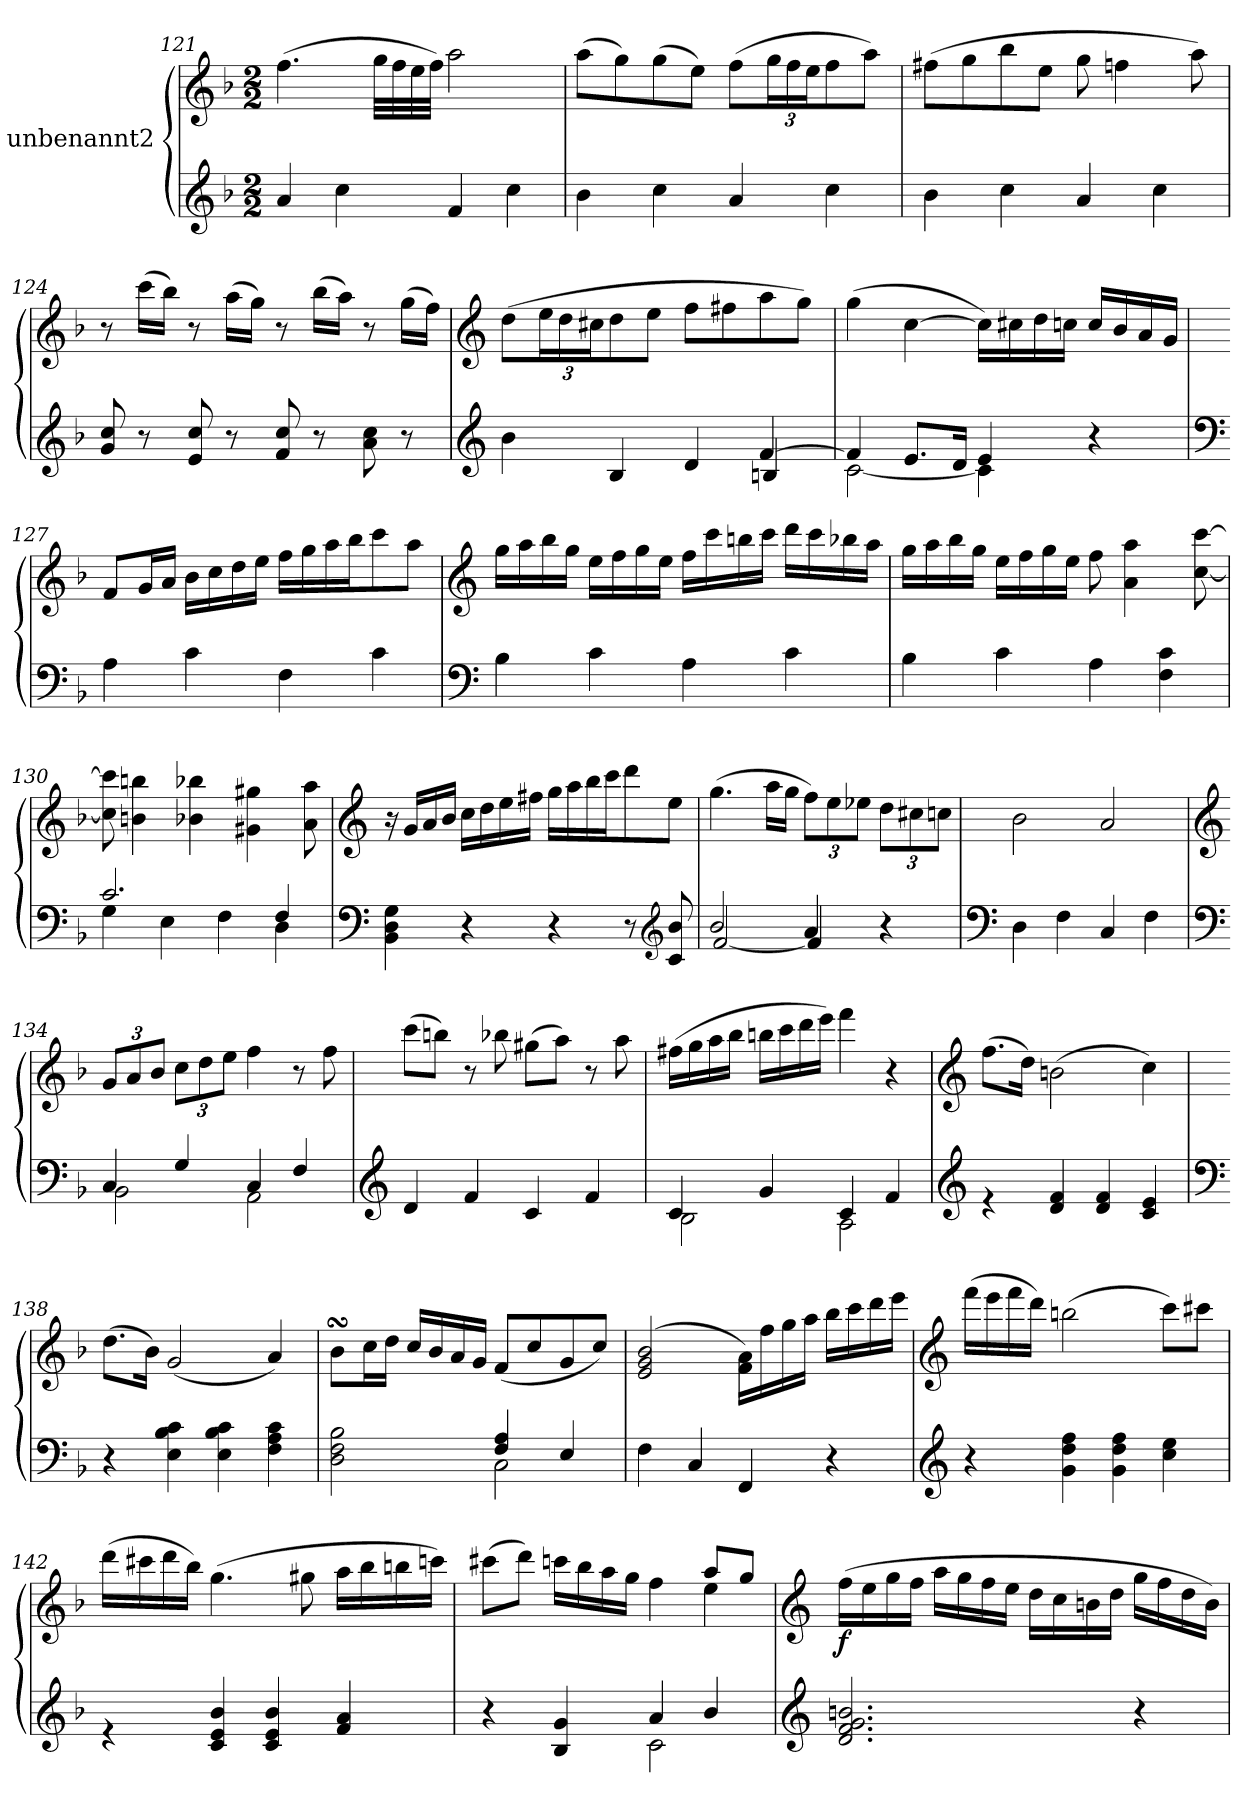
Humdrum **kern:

**kern	**kern	**dynam
*part1	*part1	*part1
*staff2	*staff1	*staff1/2
*I"unbenannt2	*	*
!!LO:LB:g=z
*clefG2	*clefG2	*
*k[b-]	*k[b-]	*
*M2/2	*M2/2	*
=121	=121	=121
4a/	(>4.ff\	.
4cc\	.	.
.	32gg\LLL	.
.	32ff\	.
.	32ee\	.
.	32ff\JJJ)	.
4f/	2aa\	.
4cc\	.	.
=122	=122	=122
4b-\	(>8aa\L	.
.	8gg\)	.
4cc\	(>8gg\	.
.	8ee\J)	.
4a/	(>8ff\L	.
*	*Xbrackettup	*
.	24gg\L	.
.	24ff\	.
.	24ee\J	.
4cc\	8ff\	.
.	8aa\J)	.
=123	=123	=123
4b-\	(>8ff#X\L	.
.	8gg\	.
4cc\	8bb-\	.
.	8ee\J	.
4a/	8gg\	.
.	4ffn\	.
4cc\	.	.
.	8aa\)	.
=124	=124	=124
8g/ 8cc/	8r	.
8r	(>16ccc\LL	.
.	16bb-\JJ)	.
8e/ 8cc/	8r	.
8r	(>16aa\LL	.
.	16gg\JJ)	.
8f/ 8cc/	8r	.
8r	(>16bb-\LL	.
.	16aa\JJ)	.
8a\ 8cc\	8r	.
8r	(>16gg\LL	.
.	16ff\JJ)	.
!!LO:PB:g=z
=125	=125	=125
*clefG2	*clefG2	*
*^	*	*
4b-\	2.ryy	(>8dd\L	.
.	.	24ee\L	.
.	.	24dd\	.
.	.	24cc#X\J	.
4B-/	.	8dd\	.
.	.	8ee\J	.
4d/	.	8ff\L	.
.	.	8ff#X\	.
[4f/	4Bn/	8aa\	.
.	.	8gg\J)	.
=126	=126	=126	=126
4f/]	[2c\	(>4gg\	.
8.e/L	.	[4cc\	.
16d/Jk	.	.	.
4e/	4c\]	16cc\LL])	.
.	.	16cc#X\	.
.	.	16dd\	.
.	.	16ccn\JJ	.
4r	4ryy	16cc/LL	.
.	.	16b-/	.
.	.	16a/	.
.	.	16g/JJ	.
*v	*v	*	*
=127	=127	=127
*clefF4	*	*
4A\	8f/L	.
.	16g/L	.
.	16a/JJ	.
4c\	16b-\LL	.
.	16cc\	.
.	16dd\	.
.	16ee\JJ	.
4F\	16ff\LL	.
.	16gg\	.
.	16aa\	.
.	16bb-\J	.
4c\	8ccc\	.
.	8aa\J	.
!!LO:LB:g=z
=128	=128	=128
*clefF4	*clefG2	*
4B-\	16gg\LL	.
.	16aa\	.
.	16bb-\	.
.	16gg\JJ	.
4c\	16ee\LL	.
.	16ff\	.
.	16gg\	.
.	16ee\JJ	.
4A\	16ff\LL	.
.	16ccc\	.
.	16bbn\	.
.	16ccc\JJ	.
4c\	16ddd\LL	.
.	16ccc\	.
.	16bb-X\	.
.	16aa\JJ	.
=129	=129	=129
4B-\	16gg\LL	.
.	16aa\	.
.	16bb-\	.
.	16gg\JJ	.
4c\	16ee\LL	.
.	16ff\	.
.	16gg\	.
.	16ee\JJ	.
4A\	8ff\	.
.	4a\ 4aa\	.
4F\ 4c\	.	.
.	[8cc\ [8ccc\	.
=130	=130	=130
*^	*	*
2.c/	4G\	8cc\] 8ccc\]	.
.	.	4bn\ 4bbn\	.
.	4E\	.	.
.	.	4b-X\ 4bb-X\	.
.	4F\	.	.
.	.	4g#X\ 4gg#X\	.
4F/	4D\	.	.
.	.	8a\ 8aa\	.
*v	*v	*	*
!!LO:LB:g=z
=131	=131	=131
*clefF4	*clefG2	*
4BB-\ 4D\ 4G\	16r	.
.	16g/LL	.
.	16a/	.
.	16b-/JJ	.
4r	16cc\LL	.
.	16dd\	.
.	16ee\	.
.	16ff#X\JJ	.
4r	16gg\LL	.
.	16aa\	.
.	16bb-\	.
.	16ccc\J	.
8r	8ddd\	.
*clefG2	*	*
8c/ 8b-/	8ee\J	.
=132	=132	=132
*^	*	*
2b-/	[2f/	(>4.gg\	.
.	.	16aa\LL	.
.	.	16gg\JJ	.
4a/	4f/]	12ff\L)	.
.	.	12ee\	.
.	.	12ee-X\J	.
4r	4ryy	12dd\L	.
.	.	12cc#X\	.
.	.	12ccn\J	.
*v	*v	*	*
=133	=133	=133
*clefF4	*	*
4D\	2b-\	.
4F\	.	.
4C/	2a/	.
4F\	.	.
!!LO:LB:g=z
=134	=134	=134
*clefF4	*clefG2	*
*^	*	*
4C/	2BB-\	12g/L	.
.	.	12a/	.
.	.	12b-/J	.
4G/	.	12cc\L	.
.	.	12dd\	.
.	.	12ee\J	.
4C/	2AA\	4ff\	.
4F/	.	8r	.
.	.	8ff\	.
=135	=135	=135	=135
*clefG2	*	*	*
1ryy	4d/	(>8ccc\L	.
.	.	8bbn\J)	.
.	4f/	8r	.
.	.	8bb-X\	.
.	4c/	(>8gg#X\L	.
.	.	8aa\J)	.
.	4f/	8r	.
.	.	8aa\	.
=136	=136	=136	=136
4c/	2B-\	(>16ff#X\LL	.
.	.	16gg\	.
.	.	16aa\	.
.	.	16bb-\JJ	.
4g/	.	16bbn\LL	.
.	.	16ccc\	.
.	.	16ddd\	.
.	.	16eee\JJ)	.
4c/	2A\	4fff\	.
4f/	.	4r	.
!!LO:LB:g=z
=137	=137	=137	=137
*clefG2	*	*clefG2	*
1ryy	4r	(>8.ff\L	.
.	.	16dd\Jk)	.
.	4d/ 4f/	(>2bn\	.
.	4d/ 4f/	.	.
.	4c/ 4e/	4cc\)	.
*v	*v	*	*
=138	=138	=138
*clefF4	*	*
4r	(>8.dd\L	.
.	16b-\Jk)	.
4E\ 4B-\ 4c\	(<2g/	.
4E\ 4B-\ 4c\	.	.
4F\ 4A\ 4c\	4a/)	.
=139	=139	=139
*^	*	*
2D\ 2F\ 2B-\	2ryy	8b-sSSs\L	.
.	.	16cc\L	.
.	.	16dd\JJ	.
.	.	16cc/LL	.
.	.	16b-/	.
.	.	16a/	.
.	.	16g/JJ	.
4F/ 4A/	2C\	(<8f/L	.
.	.	8cc/	.
4E/	.	8g/	.
.	.	8cc/J)	.
*v	*v	*	*
=140	=140	=140
4F\	(>2e/ 2g/ 2b-/	.
4C/	.	.
4FF/	16f\ 16a\LL)	.
.	16ff\	.
.	16gg\	.
.	16aa\JJ	.
4r	16bb-\LL	.
.	16ccc\	.
.	16ddd\	.
.	16eee\JJ	.
!!LO:LB:g=z
=141	=141	=141
*clefG2	*clefG2	*
4r	(>16fff\LL	.
.	16eee\	.
.	16fff\	.
.	16ddd\JJ)	.
4g\ 4dd\ 4ff\	(>2bbn\	.
4g\ 4dd\ 4ff\	.	.
4cc\ 4ee\	8ccc\L)	.
.	8ccc#X\J	.
=142	=142	=142
*^	*	*
1ryy	4r	(>16ddd\LL	.
.	.	16ccc#X\	.
.	.	16ddd\	.
.	.	16bb-\JJ)	.
.	4c/ 4e/ 4b-/	(>4.gg\	.
.	4c/ 4e/ 4b-/	.	.
.	.	8gg#X\	.
.	4f/ 4a/	16aa\LL	.
.	.	16bb-\	.
.	.	16bbn\	.
.	.	16cccn\JJ)	.
=143	=143	=143	=143
*	*	*^	*
4r	2ryy	(<8ccc#X\L	2.ryy	.
.	.	8ddd\J)	.	.
4B-/ 4g/	.	16cccn\LL	.	.
.	.	16bb-\	.	.
.	.	16aa\	.	.
.	.	16gg\JJ	.	.
4a/	2c\	4ff\	.	.
4b-/	.	8aa/L	4ee\	.
.	.	8gg/J	.	.
*v	*v	*	*	*
*	*v	*v	*
!!LO:LB:g=z
=144	=144	=144
*clefG2	*clefG2	*
!	!	!LO:DY:b
2.d/ 2.f/ 2.g/ 2.bn/	(>16ff\LL	f
.	16ee\	.
.	16gg\	.
.	16ff\JJ	.
.	16aa\LL	.
.	16gg\	.
.	16ff\	.
.	16ee\JJ	.
.	16dd\LL	.
.	16cc\	.
.	16bn\	.
.	16dd\JJ	.
4r	16gg\LL	.
.	16ff\	.
.	16dd\	.
.	16b\JJ)	.
=	=	=
*-	*-	*-
